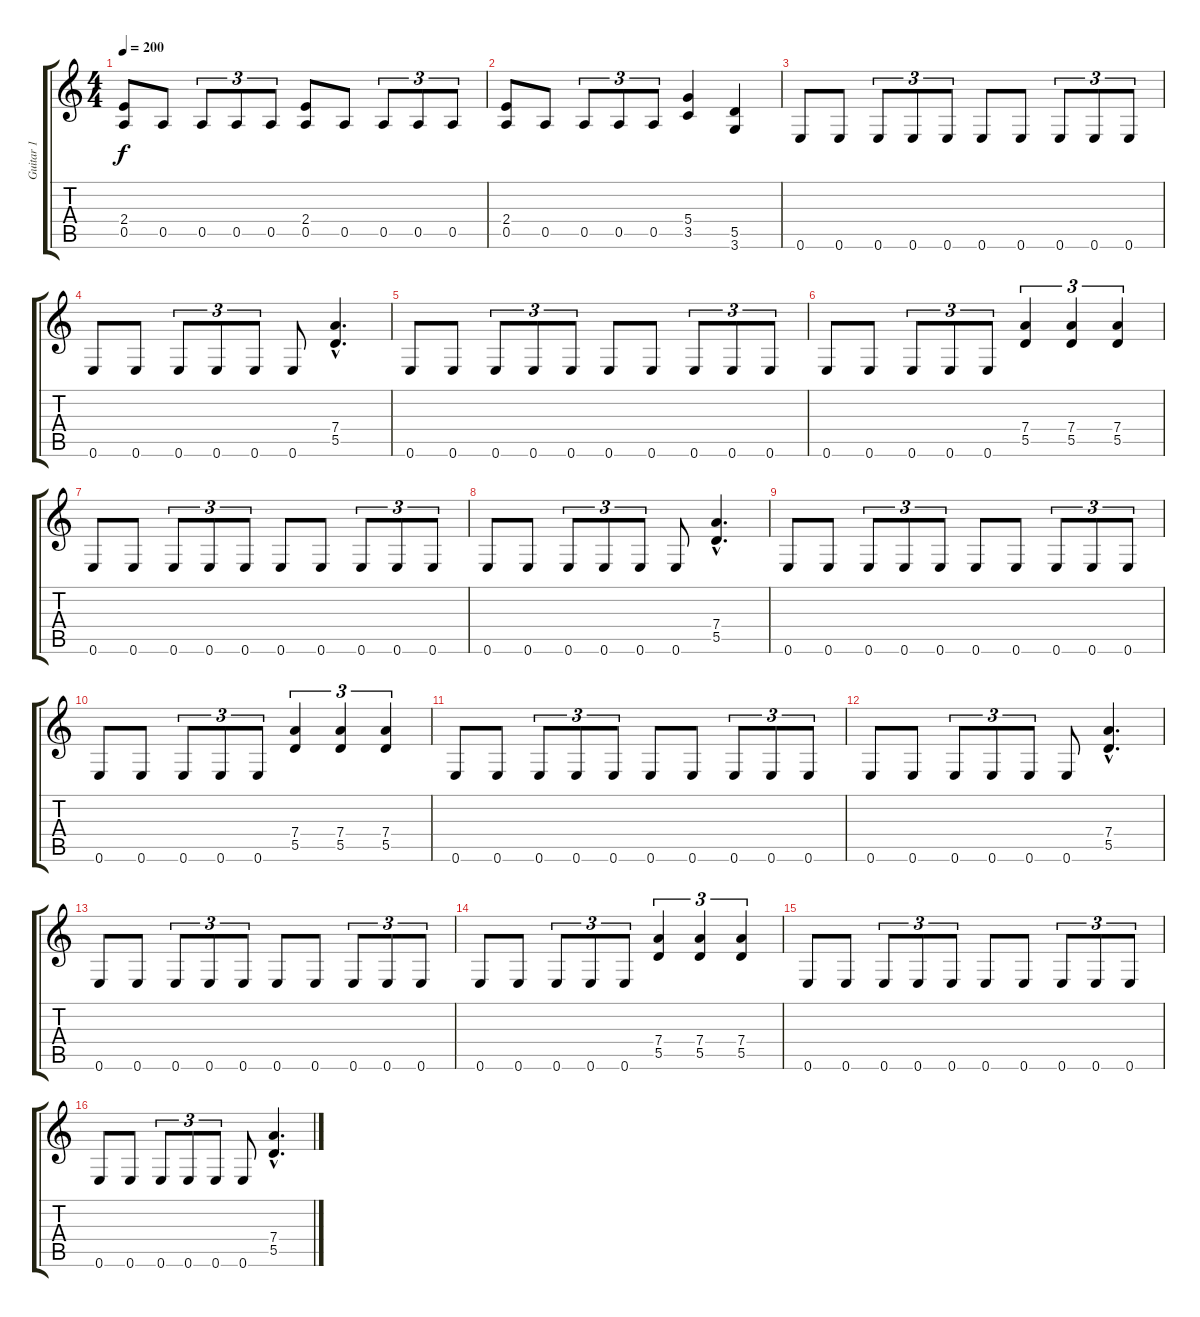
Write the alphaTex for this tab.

\track ("Guitar 1" "Guitar 1") {instrument overdrivenguitar}
\staff {score tabs}
\tuning (E4 B3 G3 D3 A2 E2) {hide}
\ts (4 4)
\tempo 200
\clef g2
\ks c
(2.4 0.5).8{dy f} 0.5.8 0.5.8{tu (3 2)} 0.5.8{tu (3 2)} 0.5.8{tu (3 2)} (2.4 0.5).8 0.5.8 0.5.8{tu (3 2)} 0.5.8{tu (3 2)} 0.5.8{tu (3 2)} |
(2.4 0.5).8 0.5.8 0.5.8{tu (3 2)} 0.5.8{tu (3 2)} 0.5.8{tu (3 2)} (5.4 3.5).4 (5.5 3.6).4 |
0.6.8 0.6.8 0.6.8{tu (3 2)} 0.6.8{tu (3 2)} 0.6.8{tu (3 2)} 0.6.8 0.6.8 0.6.8{tu (3 2)} 0.6.8{tu (3 2)} 0.6.8{tu (3 2)} |
0.6.8 0.6.8 0.6.8{tu (3 2)} 0.6.8{tu (3 2)} 0.6.8{tu (3 2)} 0.6.8 (7.4{hac} 5.5{hac}).4{d} |
0.6.8 0.6.8 0.6.8{tu (3 2)} 0.6.8{tu (3 2)} 0.6.8{tu (3 2)} 0.6.8 0.6.8 0.6.8{tu (3 2)} 0.6.8{tu (3 2)} 0.6.8{tu (3 2)} |
0.6.8 0.6.8 0.6.8{tu (3 2)} 0.6.8{tu (3 2)} 0.6.8{tu (3 2)} (7.4 5.5).4{tu (3 2)} (7.4 5.5).4{tu (3 2)} (7.4 5.5).4{tu (3 2)} |
0.6.8 0.6.8 0.6.8{tu (3 2)} 0.6.8{tu (3 2)} 0.6.8{tu (3 2)} 0.6.8 0.6.8 0.6.8{tu (3 2)} 0.6.8{tu (3 2)} 0.6.8{tu (3 2)} |
0.6.8 0.6.8 0.6.8{tu (3 2)} 0.6.8{tu (3 2)} 0.6.8{tu (3 2)} 0.6.8 (7.4{hac} 5.5{hac}).4{d} |
0.6.8 0.6.8 0.6.8{tu (3 2)} 0.6.8{tu (3 2)} 0.6.8{tu (3 2)} 0.6.8 0.6.8 0.6.8{tu (3 2)} 0.6.8{tu (3 2)} 0.6.8{tu (3 2)} |
0.6.8 0.6.8 0.6.8{tu (3 2)} 0.6.8{tu (3 2)} 0.6.8{tu (3 2)} (7.4 5.5).4{tu (3 2)} (7.4 5.5).4{tu (3 2)} (7.4 5.5).4{tu (3 2)} |
0.6.8 0.6.8 0.6.8{tu (3 2)} 0.6.8{tu (3 2)} 0.6.8{tu (3 2)} 0.6.8 0.6.8 0.6.8{tu (3 2)} 0.6.8{tu (3 2)} 0.6.8{tu (3 2)} |
0.6.8 0.6.8 0.6.8{tu (3 2)} 0.6.8{tu (3 2)} 0.6.8{tu (3 2)} 0.6.8 (7.4{hac} 5.5{hac}).4{d} |
0.6.8 0.6.8 0.6.8{tu (3 2)} 0.6.8{tu (3 2)} 0.6.8{tu (3 2)} 0.6.8 0.6.8 0.6.8{tu (3 2)} 0.6.8{tu (3 2)} 0.6.8{tu (3 2)} |
0.6.8 0.6.8 0.6.8{tu (3 2)} 0.6.8{tu (3 2)} 0.6.8{tu (3 2)} (7.4 5.5).4{tu (3 2)} (7.4 5.5).4{tu (3 2)} (7.4 5.5).4{tu (3 2)} |
0.6.8 0.6.8 0.6.8{tu (3 2)} 0.6.8{tu (3 2)} 0.6.8{tu (3 2)} 0.6.8 0.6.8 0.6.8{tu (3 2)} 0.6.8{tu (3 2)} 0.6.8{tu (3 2)} |
0.6.8 0.6.8 0.6.8{tu (3 2)} 0.6.8{tu (3 2)} 0.6.8{tu (3 2)} 0.6.8 (7.4{hac} 5.5{hac}).4{d}
